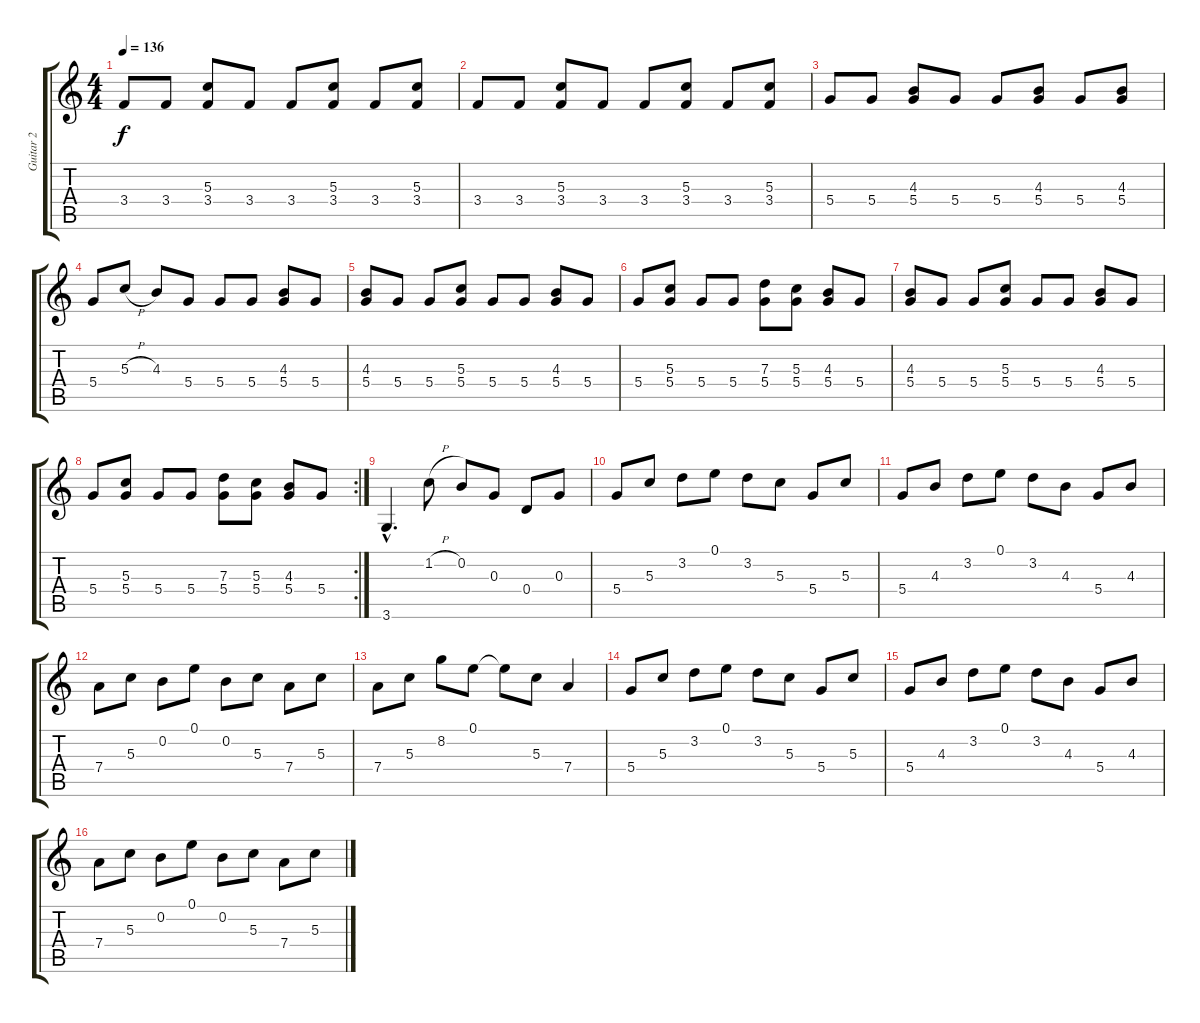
\track ("Guitar 2" "Guitar 2") {instrument overdrivenguitar}
\staff {score tabs}
\tuning (E4 B3 G3 D3 A2 E2) {hide}
\ts (4 4)
\tempo 136
\clef g2
\ks c
3.4.8{dy f} 3.4.8 (5.3 3.4).8 3.4.8 3.4.8 (5.3 3.4).8 3.4.8 (5.3 3.4).8 |
3.4.8 3.4.8 (5.3 3.4).8 3.4.8 3.4.8 (5.3 3.4).8 3.4.8 (5.3 3.4).8 |
5.4.8 5.4.8 (4.3 5.4).8 5.4.8 5.4.8 (4.3 5.4).8 5.4.8 (4.3 5.4).8 |
5.4.8 5.3{h}.8 4.3.8 5.4.8 5.4.8 5.4.8 (4.3 5.4).8 5.4.8 |
(4.3 5.4).8 5.4.8 5.4.8 (5.3 5.4).8 5.4.8 5.4.8 (4.3 5.4).8 5.4.8 |
5.4.8 (5.3 5.4).8 5.4.8 5.4.8 (7.3 5.4).8 (5.3 5.4).8 (4.3 5.4).8 5.4.8 |
(4.3 5.4).8 5.4.8 5.4.8 (5.3 5.4).8 5.4.8 5.4.8 (4.3 5.4).8 5.4.8 |
\rc 2
5.4.8 (5.3 5.4).8 5.4.8 5.4.8 (7.3 5.4).8 (5.3 5.4).8 (4.3 5.4).8 5.4.8 |
3.6{hac}.4{d} 1.2{h}.8 0.2.8 0.3.8 0.4.8 0.3.8 |
5.4.8 5.3.8 3.2.8 0.1.8 3.2.8 5.3.8 5.4.8 5.3.8 |
5.4.8 4.3.8 3.2.8 0.1.8 3.2.8 4.3.8 5.4.8 4.3.8 |
7.4.8 5.3.8 0.2.8 0.1.8 0.2.8 5.3.8 7.4.8 5.3.8 |
7.4.8 5.3.8 8.2.8 0.1.8 0.1{t}.8 5.3.8 7.4.4 |
5.4.8 5.3.8 3.2.8 0.1.8 3.2.8 5.3.8 5.4.8 5.3.8 |
5.4.8 4.3.8 3.2.8 0.1.8 3.2.8 4.3.8 5.4.8 4.3.8 |
7.4.8 5.3.8 0.2.8 0.1.8 0.2.8 5.3.8 7.4.8 5.3.8
